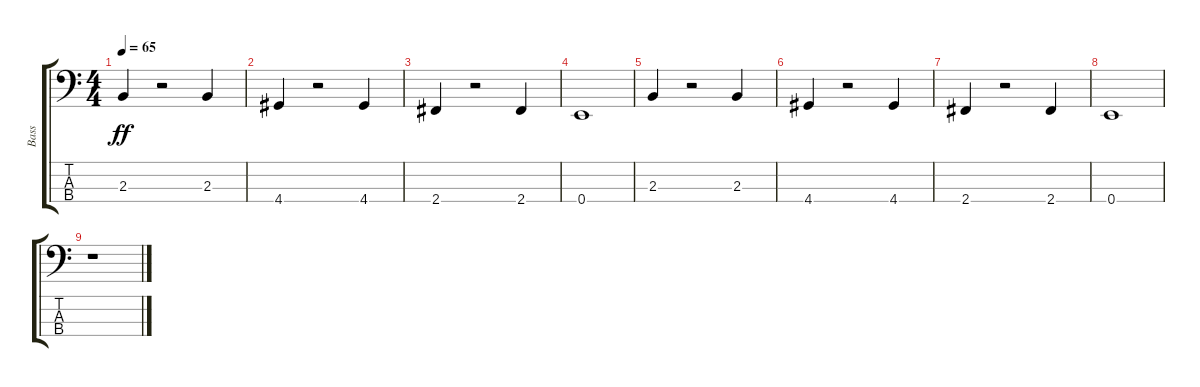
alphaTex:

\track ("Bass" "Bass") {instrument electricbasspick}
\staff {score tabs}
\tuning (G2 D2 A1 E1) {hide}
\ts (4 4)
\tempo 65
\clef f4
\ks c
2.3.4{dy ff} r.2 2.3.4 |
4.4.4 r.2 4.4.4 |
2.4.4 r.2 2.4.4 |
0.4.1 |
2.3.4 r.2 2.3.4 |
4.4.4 r.2 4.4.4 |
2.4.4 r.2 2.4.4 |
0.4.1 |
r.1
